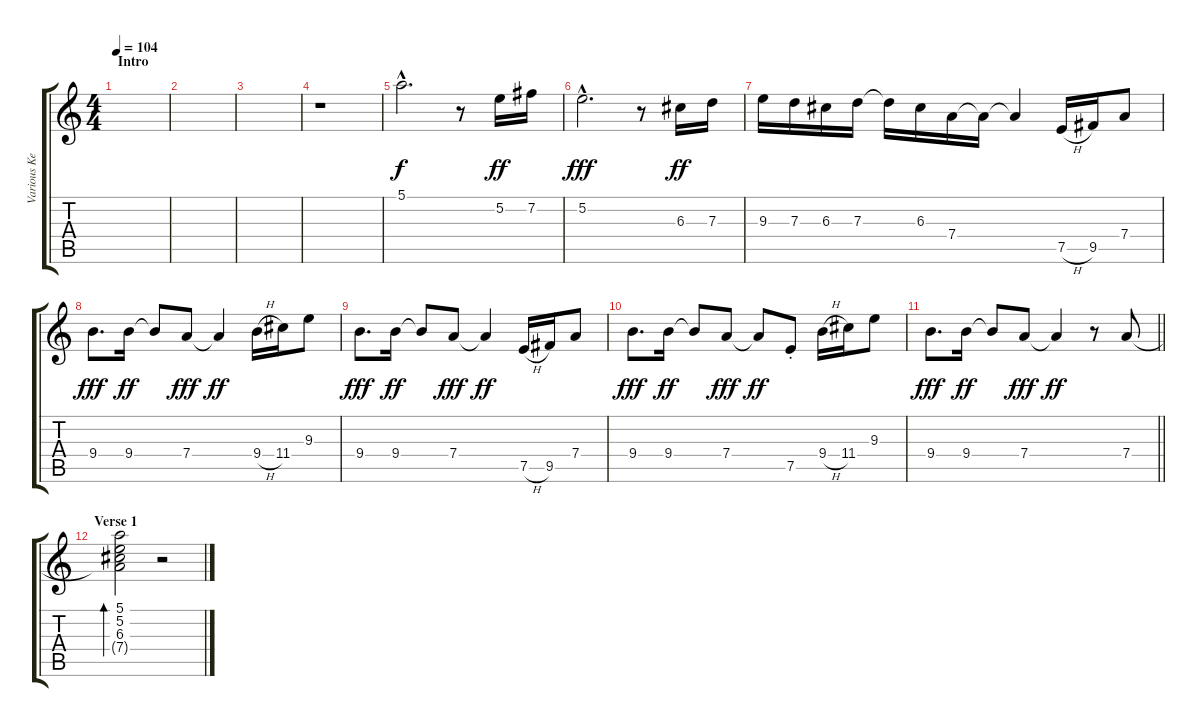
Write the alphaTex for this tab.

\track ("Various Keyboards" "Various Ke") {instrument rockorgan}
\staff {score tabs}
\tuning (E5 B4 G4 D4 A3 E3) {hide}
\ts (4 4)
\section ("" "Intro")
\tempo 104
\clef g2
\ks c
|
|
|
r.1{instrument clavinet} |
5.1{hac}.2{d} r.8 5.2.16{dy ff} 7.2.16 |
5.2{hac}.2{d dy fff} r.8 6.3.16{dy ff} 7.3.16 |
9.3.16 7.3.16 6.3.16 7.3.16 7.3{t}.16 6.3.16 7.4.16 7.4{t}.16 7.4{t}.4 7.5{h}.16 9.5.16 7.4.8 |
9.4.8{d dy fff} 9.4.16{dy ff} 9.4{t}.8 7.4.8{dy fff} 7.4{t}.4{dy ff} 9.4{h}.16 11.4.16 9.3.8 |
9.4.8{d dy fff} 9.4.16{dy ff} 9.4{t}.8 7.4.8{dy fff} 7.4{t}.4{dy ff} 7.5{h}.16 9.5.16 7.4.8 |
9.4.8{d dy fff} 9.4.16{dy ff} 9.4{t}.8 7.4.8{dy fff} 7.4{t}.8{dy ff} 7.5{st}.8 9.4{h}.16 11.4.16 9.3.8 |
\barLineRight lightlight
9.4.8{d dy fff} 9.4.16{dy ff} 9.4{t}.8 7.4.8{dy fff} 7.4{t}.4{dy ff} r.8 7.4.8 |
\section ("" "Verse 1")
(5.1 5.2 6.3 7.4{t}).2{bd 120} r.2
